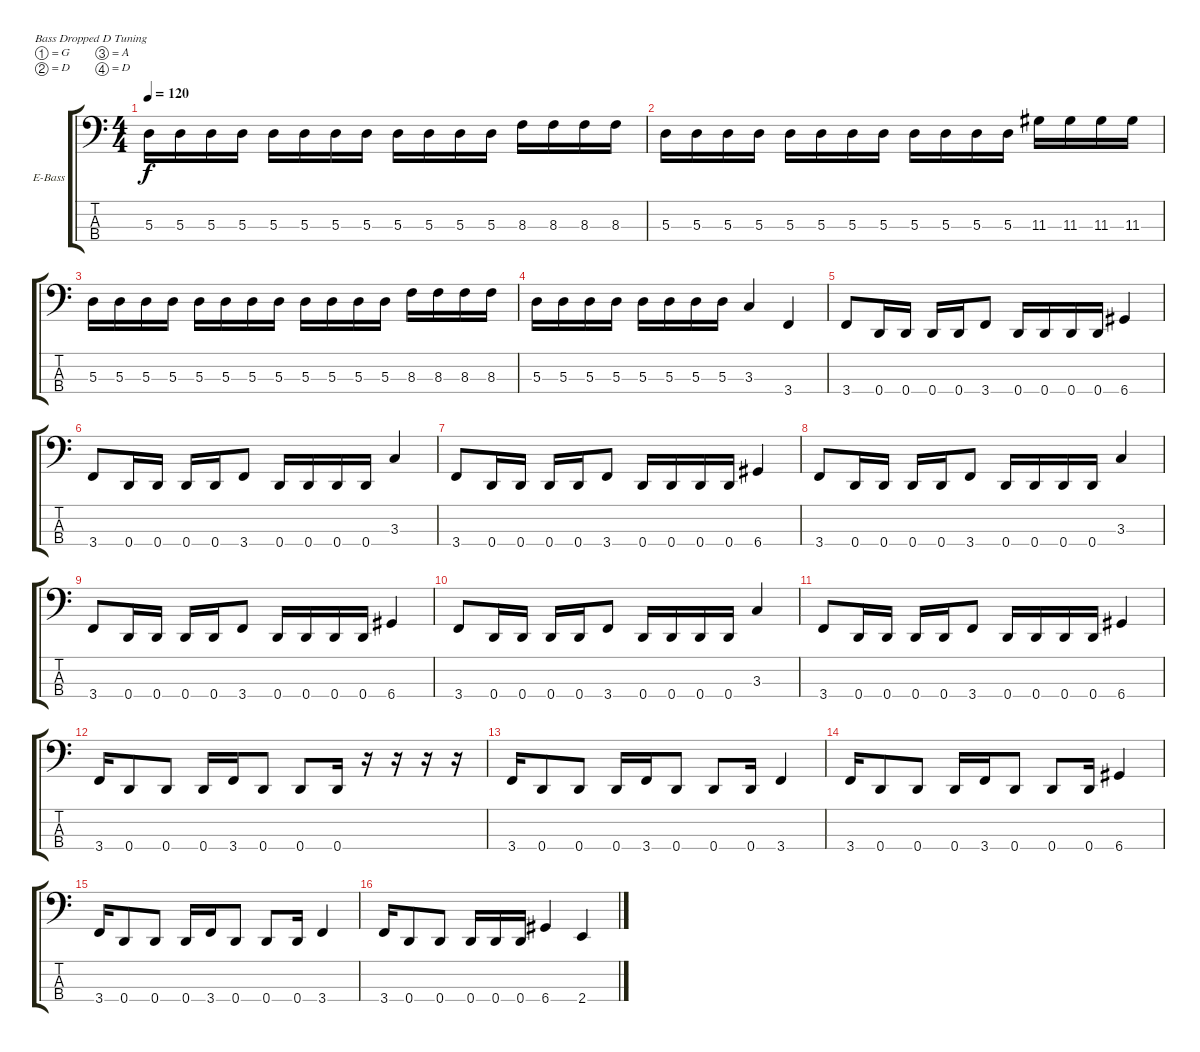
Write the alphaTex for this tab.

\bracketExtendMode groupsimilarinstruments
\firstSystemTrackNameOrientation horizontal
\otherSystemsTrackNameOrientation horizontal
\track ("bass" "E-Bass") {instrument slapbass1}
\staff {score tabs}
\tuning (G2 D2 A1 D1)
\ts (4 4)
\tempo 120
\clef f4
\ks c
5.3.16{dy f} 5.3.16 5.3.16 5.3.16 5.3.16 5.3.16 5.3.16 5.3.16 5.3.16 5.3.16 5.3.16 5.3.16 8.3.16 8.3.16 8.3.16 8.3.16 |
5.3.16 5.3.16 5.3.16 5.3.16 5.3.16 5.3.16 5.3.16 5.3.16 5.3.16 5.3.16 5.3.16 5.3.16 11.3.16 11.3.16 11.3.16 11.3.16 |
5.3.16 5.3.16 5.3.16 5.3.16 5.3.16 5.3.16 5.3.16 5.3.16 5.3.16 5.3.16 5.3.16 5.3.16 8.3.16 8.3.16 8.3.16 8.3.16 |
5.3.16 5.3.16 5.3.16 5.3.16 5.3.16 5.3.16 5.3.16 5.3.16 3.3.4 3.4.4 |
3.4.8 0.4.16 0.4.16 0.4.16 0.4.16 3.4.8 0.4.16 0.4.16 0.4.16 0.4.16 6.4.4 |
3.4.8 0.4.16 0.4.16 0.4.16 0.4.16 3.4.8 0.4.16 0.4.16 0.4.16 0.4.16 3.3.4 |
3.4.8 0.4.16 0.4.16 0.4.16 0.4.16 3.4.8 0.4.16 0.4.16 0.4.16 0.4.16 6.4.4 |
3.4.8 0.4.16 0.4.16 0.4.16 0.4.16 3.4.8 0.4.16 0.4.16 0.4.16 0.4.16 3.3.4 |
3.4.8 0.4.16 0.4.16 0.4.16 0.4.16 3.4.8 0.4.16 0.4.16 0.4.16 0.4.16 6.4.4 |
3.4.8 0.4.16 0.4.16 0.4.16 0.4.16 3.4.8 0.4.16 0.4.16 0.4.16 0.4.16 3.3.4 |
3.4.8 0.4.16 0.4.16 0.4.16 0.4.16 3.4.8 0.4.16 0.4.16 0.4.16 0.4.16 6.4.4 |
3.4.16 0.4.8 0.4.8 0.4.16 3.4.16 0.4.8 0.4.8 0.4.16 r.16 r.16 r.16 r.16 |
3.4.16 0.4.8 0.4.8 0.4.16 3.4.16 0.4.8 0.4.8 0.4.16 3.4.4 |
3.4.16 0.4.8 0.4.8 0.4.16 3.4.16 0.4.8 0.4.8 0.4.16 6.4.4 |
3.4.16 0.4.8 0.4.8 0.4.16 3.4.16 0.4.8 0.4.8 0.4.16 3.4.4 |
3.4.16 0.4.8 0.4.8 0.4.16 0.4.16 0.4.16 6.4.4 2.4.4
